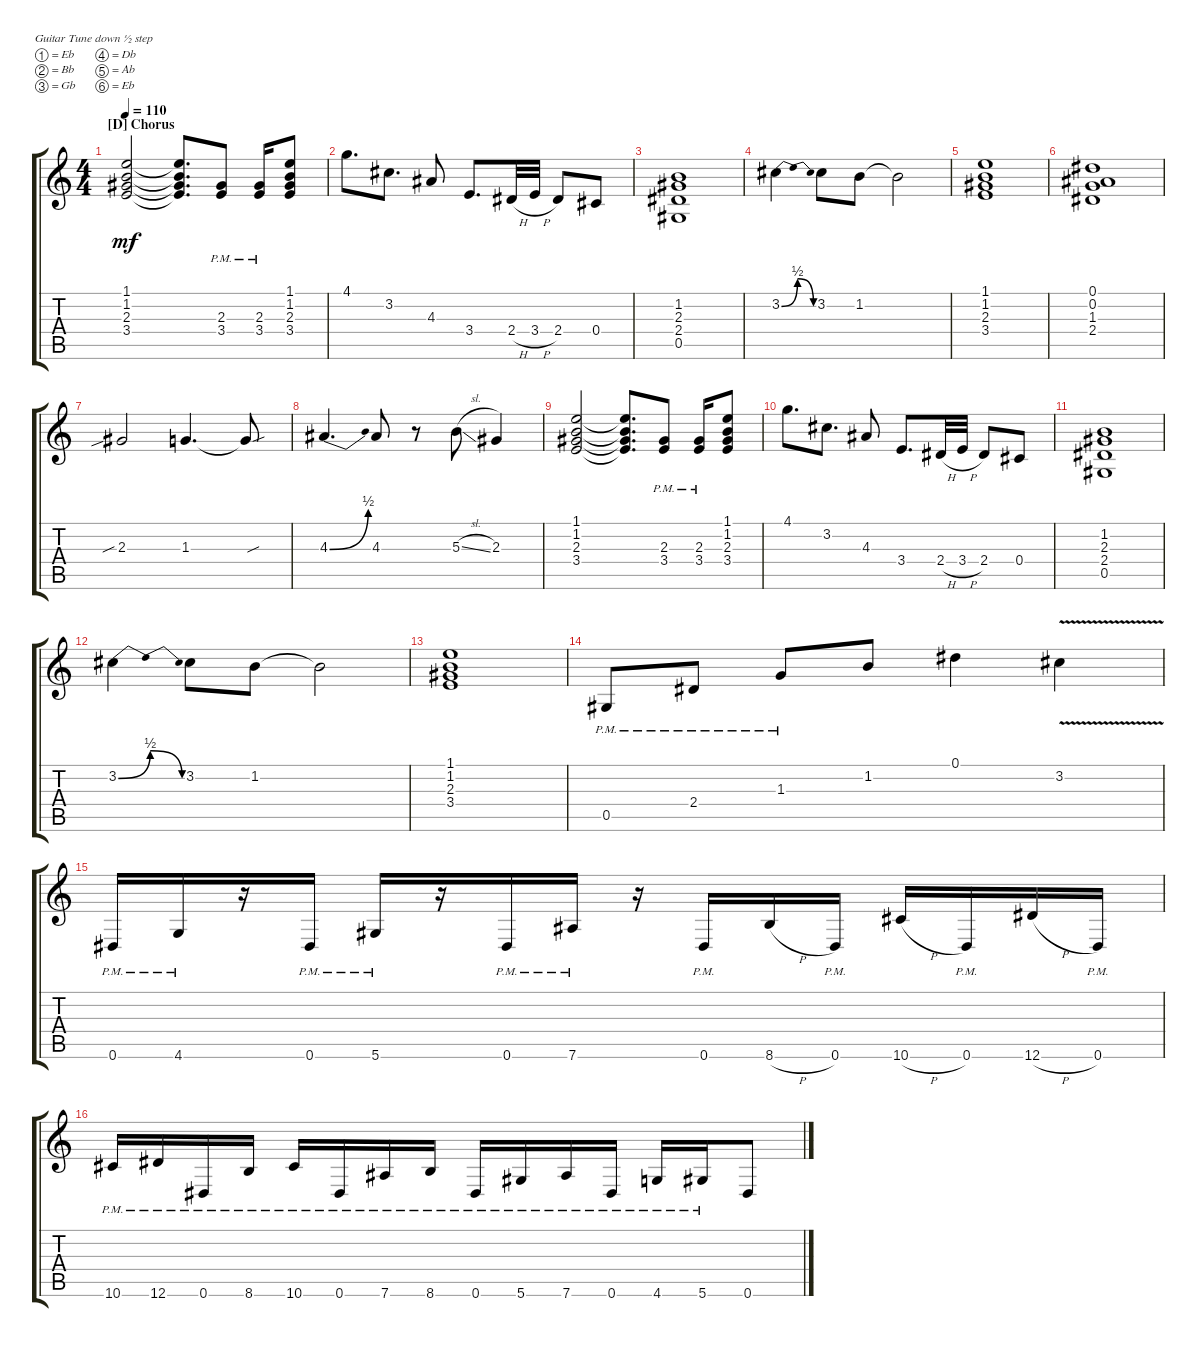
\defaultSystemsLayout 4
\bracketExtendMode groupsimilarinstruments
\singleTrackTrackNamePolicy hidden
\multiTrackTrackNamePolicy hidden
\firstSystemTrackNameOrientation horizontal
\otherSystemsTrackNameOrientation horizontal
\track ("Владимир Холстинин" "E-Gt") {instrument distortionguitar}
\staff {score tabs}
\tuning (Eb4 Bb3 Gb3 Db3 Ab2 Eb2)
\ts (4 4)
\section ("D" "Chorus")
\tempo 110
\clef g2
\scale
1.03909
\ks c
(3.4 2.3 1.2 1.1).2{dy mf} (3.4{t} 2.3{t} 1.2{t} 1.1{t}).8{d} (2.3{pm} 3.4{pm}).8 (3.4{pm} 2.3{pm}).16 (3.4 2.3 1.2 1.1).8 |
\scale
0.960908 4.1.8{d} 3.2.8{d} 4.3.8 3.4.8{d} 2.4{h}.32 3.4{h}.32 2.4.8 0.4.8 |
\scale
1.03909 (0.5 2.4 2.3 1.2).1 |
\scale
0.960908 3.2{be (bendrelease 0 0 9.6 2 20.4 2 30 0)}.4 3.2.8 1.2.8 1.2{t}.2 |
\scale
1.03909 (3.4 2.3 1.2 1.1).1 |
\scale
0.960908 (2.4 1.3 0.2 0.1).1 |
\scale
1.03909 2.3{sib}.2 1.3.4{d} 1.3{sou t}.8 |
\scale
0.960908 4.3{be (bend 0 0 15 2)}.4{d} 4.3.8 r.8 5.3{sl}.8 2.3.4 |
\scale
1.03909 (3.4 2.3 1.2 1.1).2 (3.4{t} 2.3{t} 1.2{t} 1.1{t}).8{d} (2.3{pm} 3.4{pm}).8 (3.4{pm} 2.3{pm}).16 (3.4 2.3 1.2 1.1).8 |
\scale
0.960908 4.1.8{d} 3.2.8{d} 4.3.8 3.4.8{d} 2.4{h}.32 3.4{h}.32 2.4.8 0.4.8 |
\scale
1.03909 (0.5 2.4 2.3 1.2).1 |
\scale
0.960908 3.2{be (bendrelease 0 0 9.6 2 20.4 2 30 0)}.4 3.2.8 1.2.8 1.2{t}.2 |
\scale
1.03909 (3.4 2.3 1.2 1.1).1 |
\scale
0.960908 0.5{pm}.8 2.4{pm}.8 1.3{pm}.8 1.2.8 0.1.4 3.2{v}.4 |
\scale
1.03909 0.6{pm}.16 4.6{pm}.16 r.16 0.6{pm}.16 5.6{pm}.16 r.16 0.6{pm}.16 7.6{pm}.16 r.16 0.6{pm}.16 8.6{h}.16 0.6{pm}.16 10.6{h}.16 0.6{pm}.16 12.6{h}.16 0.6{pm}.16 |
\scale
0.960908 10.6{pm}.16 12.6{pm}.16 0.6{pm}.16 8.6{pm}.16 10.6{pm}.16 0.6{pm}.16 7.6{pm}.16 8.6{pm}.16 0.6{pm}.16 5.6{pm}.16 7.6{pm}.16 0.6{pm}.16 4.6{pm}.16 5.6{pm}.16 0.6.8
